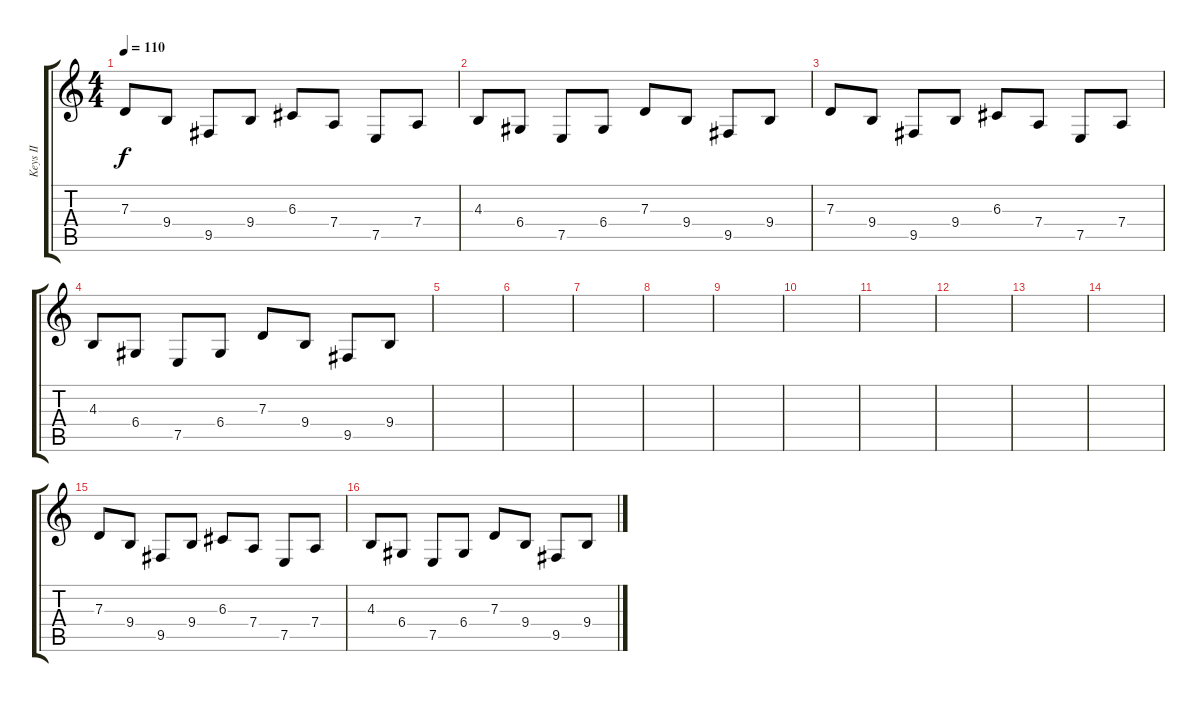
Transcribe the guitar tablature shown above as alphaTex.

\track ("Keys II" "Keys II") {instrument tangoaccordion}
\staff {score tabs}
\tuning (E4 B3 G3 D3 A2 E2) {hide}
\ts (4 4)
\tempo 110
\clef g2
\ks c
7.3.8{dy f} 9.4.8 9.5.8 9.4.8 6.3.8 7.4.8 7.5.8 7.4.8 |
4.3.8 6.4.8 7.5.8 6.4.8 7.3.8 9.4.8 9.5.8 9.4.8 |
7.3.8 9.4.8 9.5.8 9.4.8 6.3.8 7.4.8 7.5.8 7.4.8 |
4.3.8 6.4.8 7.5.8 6.4.8 7.3.8 9.4.8 9.5.8 9.4.8 |
|
|
|
|
|
|
|
|
|
|
7.3.8 9.4.8 9.5.8 9.4.8 6.3.8 7.4.8 7.5.8 7.4.8 |
4.3.8 6.4.8 7.5.8 6.4.8 7.3.8 9.4.8 9.5.8 9.4.8
